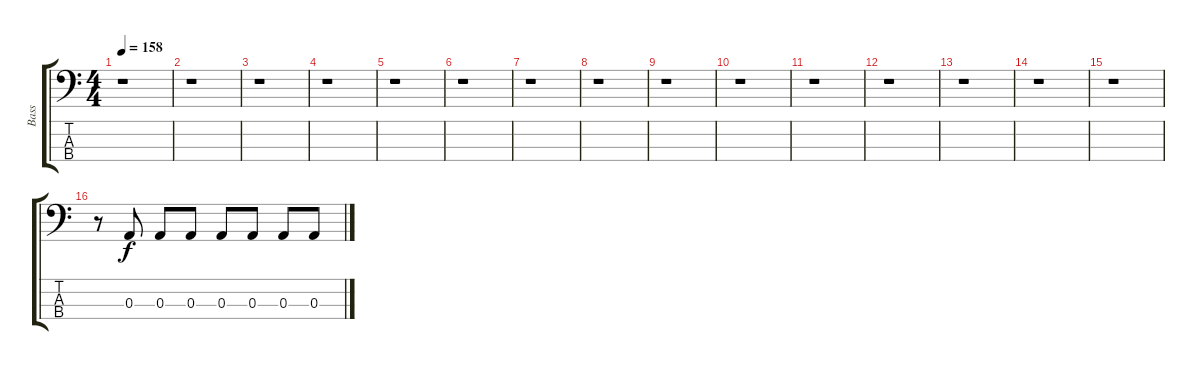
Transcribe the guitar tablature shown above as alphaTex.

\track ("Bass" "Bass") {instrument electricbasspick}
\staff {score tabs}
\tuning (G2 D2 A1 E1) {hide}
\ts (4 4)
\tempo 158
\clef f4
\ks c
r.1{dy f instrument electricbasspick} |
r.1 |
r.1 |
r.1 |
r.1 |
r.1 |
r.1 |
r.1 |
r.1 |
r.1 |
r.1 |
r.1 |
r.1 |
r.1 |
r.1 |
r.8 0.3.8 0.3.8 0.3.8 0.3.8 0.3.8 0.3.8 0.3.8
